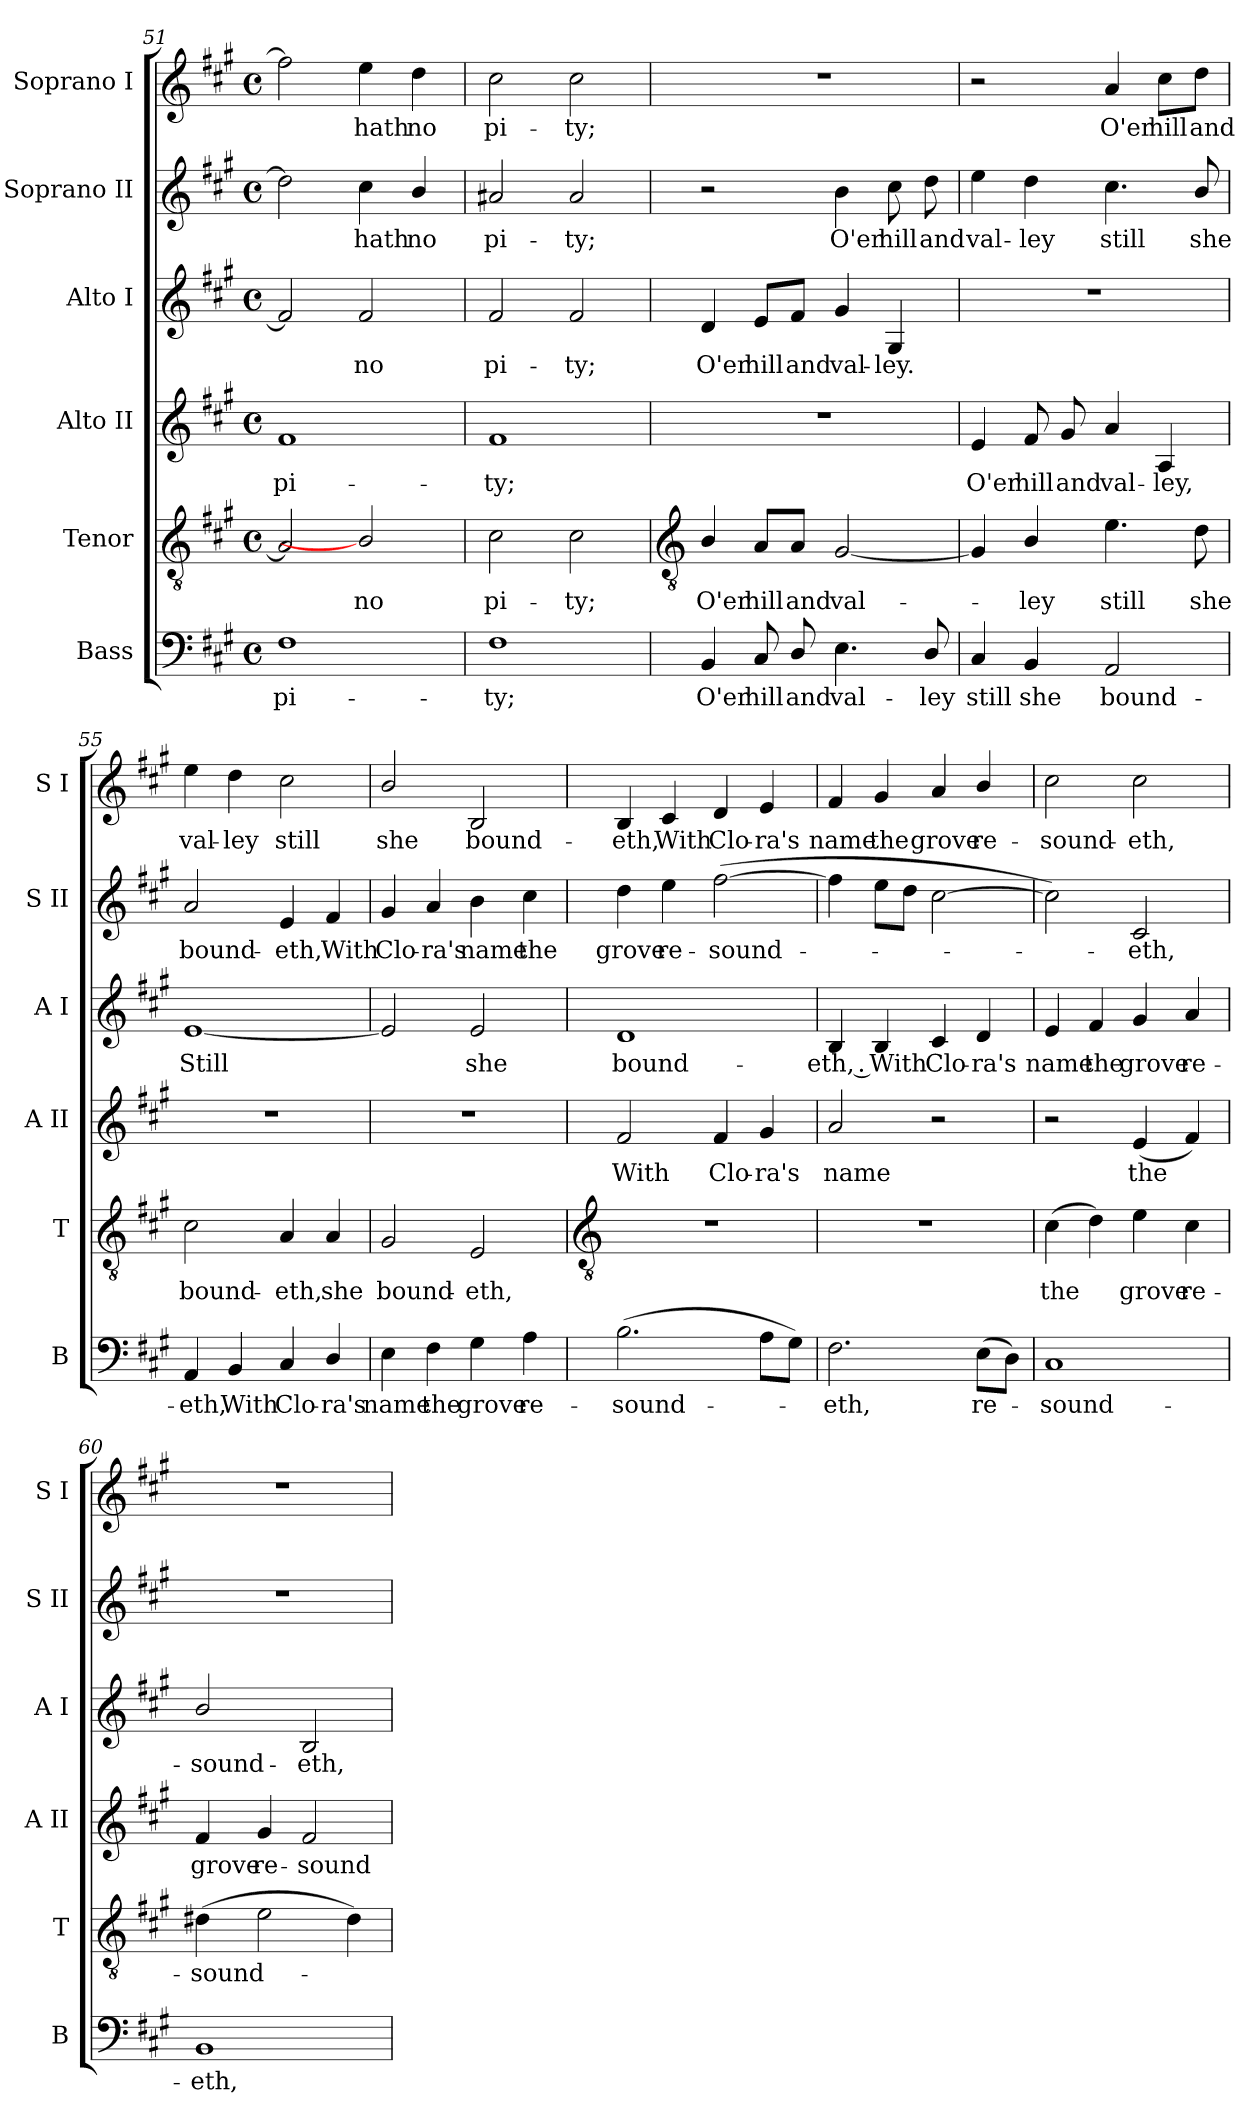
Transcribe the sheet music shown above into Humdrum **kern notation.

**kern	**text	**kern	**text	**kern	**text	**kern	**text	**kern	**text	**kern	**text
*part6	*part6	*part5	*part5	*part4	*part4	*part3	*part3	*part2	*part2	*part1	*part1
*staff6	*staff6	*staff5	*staff5	*staff4	*staff4	*staff3	*staff3	*staff2	*staff2	*staff1	*staff1
*I"Bass	*	*I"Tenor	*	*I"Alto II	*	*I"Alto I	*	*I"Soprano II	*	*I"Soprano I	*
*I'B	*	*I'T	*	*I'A II	*	*I'A I	*	*I'S II	*	*I'S I	*
*clefF4	*	*clefGv2	*	*clefG2	*	*clefG2	*	*clefG2	*	*clefG2	*
*k[f#c#g#]	*	*k[f#c#g#]	*	*k[f#c#g#]	*	*k[f#c#g#]	*	*k[f#c#g#]	*	*k[f#c#g#]	*
*A:	*	*A:	*	*A:	*	*A:	*	*A:	*	*A:	*
*M4/4	*	*M4/4	*	*M4/4	*	*M4/4	*	*M4/4	*	*M4/4	*
*met(c)	*	*met(c)	*	*met(c)	*	*met(c)	*	*met(c)	*	*met(c)	*
=51	=51	=51	=51	=51	=51	=51	=51	=51	=51	=51	=51
!	!LO:LY:b	!	!	!	!LO:LY:b	!	!	!	!	!	!
1F#	pi-	2A]	.	1f#	pi-	2f#]	.	2dd]	.	2ff#]	.
!	!	!	!LO:LY:b	!	!	!	!LO:LY:b	!	!LO:LY:b	!	!LO:LY:b
.	.	2B/]	no	.	.	2f#	no	4cc#	hath	4ee	hath
!	!	!	!	!	!	!	!	!	!LO:LY:b	!	!LO:LY:b
.	.	.	.	.	.	.	.	4b/	no	4dd	no
=52	=52	=52	=52	=52	=52	=52	=52	=52	=52	=52	=52
!	!LO:LY:b	!	!LO:LY:b	!	!LO:LY:b	!	!LO:LY:b	!	!LO:LY:b	!	!LO:LY:b
1F#	-ty;	2c#	pi-	1f#	-ty;	2f#	pi-	2a#X	pi-	2cc#	pi-
!	!	!	!LO:LY:b	!	!	!	!LO:LY:b	!	!LO:LY:b	!	!LO:LY:b
.	.	2c#	-ty;	.	.	2f#	-ty;	2a#	-ty;	2cc#	-ty;
!!LO:LB:g=z
=53	=53	=53	=53	=53	=53	=53	=53	=53	=53	=53	=53
*	*	*clefGv2	*	*	*	*	*	*	*	*	*
!	!LO:LY:b	!	!LO:LY:b	!	!	!	!LO:LY:b	!	!	!	!
4BB	O'er	4B/	O'er	1r	.	4d	O'er	2r	.	1r	.
!	!LO:LY:b	!	!LO:LY:b	!	!	!	!LO:LY:b	!	!	!	!
8C#	hill	8A/L	hill	.	.	8e/L	hill	.	.	.	.
!	!LO:LY:b	!	!LO:LY:b	!	!	!	!LO:LY:b	!	!	!	!
8D/	and	8A/J	and	.	.	8f#/J	and	.	.	.	.
!	!LO:LY:b	!	!LO:LY:b	!	!	!	!LO:LY:b	!	!LO:LY:b	!	!
4.E	val-	[2G#	val-	.	.	4g#	val-	4b	O'er	.	.
!	!	!	!	!	!	!	!LO:LY:b	!	!LO:LY:b	!	!
.	.	.	.	.	.	4G#	-ley.	8cc#	hill	.	.
!	!LO:LY:b	!	!	!	!	!	!	!	!LO:LY:b	!	!
8D/	-ley	.	.	.	.	.	.	8dd	and	.	.
=54	=54	=54	=54	=54	=54	=54	=54	=54	=54	=54	=54
!	!LO:LY:b	!	!	!	!LO:LY:b	!	!	!	!LO:LY:b	!	!
4C#	still	4G#]	.	4e	O'er	1r	.	4ee	val-	2r	.
!	!LO:LY:b	!	!LO:LY:b	!	!LO:LY:b	!	!	!	!LO:LY:b	!	!
4BB	she	4B/	ley	8f#	hill	.	.	4dd	-ley	.	.
!	!	!	!	!	!LO:LY:b	!	!	!	!	!	!
.	.	.	.	8g#L	and	.	.	.	.	.	.
!	!LO:LY:b	!	!LO:LY:b	!	!LO:LY:b	!	!	!	!LO:LY:b	!	!LO:LY:b
2AA	bound-	4.e	still	4a	val-	.	.	4.cc#	still	4a	O'er
!	!	!	!	!	!LO:LY:b	!	!	!	!	!	!LO:LY:b
.	.	.	.	4A	-ley,	.	.	.	.	8cc#\L	hill
!	!	!	!LO:LY:b	!	!	!	!	!	!LO:LY:b	!	!LO:LY:b
.	.	8d	she	.	.	.	.	8b/	she	8dd\J	and
=55	=55	=55	=55	=55	=55	=55	=55	=55	=55	=55	=55
!	!LO:LY:b	!	!LO:LY:b	!	!	!	!LO:LY:b	!	!LO:LY:b	!	!LO:LY:b
4AA	-eth,	2c#	bound-	1r	.	[1e	Still	2a	bound-	4ee	val-
!	!LO:LY:b	!	!	!	!	!	!	!	!	!	!LO:LY:b
4BB	With	.	.	.	.	.	.	.	.	4dd	-ley
!	!LO:LY:b	!	!LO:LY:b	!	!	!	!	!	!LO:LY:b	!	!LO:LY:b
4C#	Clo-	4A	-eth,	.	.	.	.	4e	-eth,	2cc#	still
!	!LO:LY:b	!	!LO:LY:b	!	!	!	!	!	!LO:LY:b	!	!
4D/	-ra's	4A	she	.	.	.	.	4f#	With	.	.
=56	=56	=56	=56	=56	=56	=56	=56	=56	=56	=56	=56
!	!LO:LY:b	!	!LO:LY:b	!	!	!	!	!	!LO:LY:b	!	!LO:LY:b
4E	name	2G#	bound-	1r	.	2e]	.	4g#	Clo-	2b/	she
!	!LO:LY:b	!	!	!	!	!	!	!	!LO:LY:b	!	!
4F#	the	.	.	.	.	.	.	4a	-ra's	.	.
!	!LO:LY:b	!	!LO:LY:b	!	!	!	!LO:LY:b	!	!LO:LY:b	!	!LO:LY:b
4G#	grove	2E	-eth,	.	.	2e	she	4b	name	2B	bound-
!	!LO:LY:b	!	!	!	!	!	!	!	!LO:LY:b	!	!
4A	re-	.	.	.	.	.	.	4cc#	the	.	.
!!LO:LB:g=z
=57	=57	=57	=57	=57	=57	=57	=57	=57	=57	=57	=57
*	*	*clefGv2	*	*	*	*	*	*	*	*	*
!	!LO:LY:b	!	!	!	!LO:LY:b	!	!LO:LY:b	!	!LO:LY:b	!	!LO:LY:b
(>2.B	-sound-	1r	.	2f#	With	1d	bound-	4dd	grove	4B	-eth,
!	!	!	!	!	!	!	!	!	!LO:LY:b	!	!LO:LY:b
.	.	.	.	.	.	.	.	4ee	re-	4c#	With
!	!	!	!	!	!LO:LY:b	!	!	!	!LO:LY:b	!	!LO:LY:b
.	.	.	.	4f#	Clo-	.	.	(>[2ff#	-sound-	4d	Clo-
!	!	!	!	!	!LO:LY:b	!	!	!	!	!	!LO:LY:b
8AL	.	.	.	4g#	-ra's	.	.	.	.	4e	-ra's
8G#J)	.	.	.	.	.	.	.	.	.	.	.
=58	=58	=58	=58	=58	=58	=58	=58	=58	=58	=58	=58
!	!LO:LY:b	!	!	!	!LO:LY:b	!	!LO:LY:b	!	!	!	!LO:LY:b
2.F#	eth,	1r	.	2a	name	4B	-eth, .	4ff#]	.	4f#	name
!	!	!	!	!	!	!	!LO:LY:b	!	!	!	!LO:LY:b
.	.	.	.	.	.	4B	With	8eeL	.	4g#	the
.	.	.	.	.	.	.	.	8ddJ	.	.	.
!	!	!	!	!	!	!	!LO:LY:b	!	!	!	!LO:LY:b
.	.	.	.	2r	.	4c#	Clo-	[2cc#	.	4a	grove
!	!LO:LY:b	!	!	!	!	!	!LO:LY:b	!	!	!	!LO:LY:b
(>8EL	re-	.	.	.	.	4d	-ra's	.	.	4b/	re-
8DJ)	.	.	.	.	.	.	.	.	.	.	.
=59	=59	=59	=59	=59	=59	=59	=59	=59	=59	=59	=59
!	!LO:LY:b	!	!LO:LY:b	!	!	!	!LO:LY:b	!	!	!	!LO:LY:b
1C#	sound-	(>4c#	the	2r	.	4e	name	2cc#])	.	2cc#	-sound-
!	!	!	!	!	!	!	!LO:LY:b	!	!	!	!
.	.	4d)	.	.	.	4f#	the	.	.	.	.
!	!	!	!LO:LY:b	!	!LO:LY:b	!	!LO:LY:b	!	!LO:LY:b	!	!LO:LY:b
.	.	4e	grove	(<4e	the	4g#	grove	2c#	eth,	2cc#	-eth,
!	!	!	!LO:LY:b	!	!	!	!LO:LY:b	!	!	!	!
.	.	4c#	re-	4f#)	.	4a	re-	.	.	.	.
=60	=60	=60	=60	=60	=60	=60	=60	=60	=60	=60	=60
!	!LO:LY:b	!	!LO:LY:b	!	!LO:LY:b	!	!LO:LY:b	!	!	!	!
1BB	-eth,	(>4d#X	-sound-	4f#	grove	2b/	-sound-	1r	.	1r	.
!	!	!	!	!	!LO:LY:b	!	!	!	!	!	!
.	.	2e	.	4g#	re-	.	.	.	.	.	.
!	!	!	!	!	!LO:LY:b	!	!LO:LY:b	!	!	!	!
.	.	.	.	2f#	-sound-	2B	-eth,	.	.	.	.
.	.	4d#)	.	.	.	.	.	.	.	.	.
=	=	=	=	=	=	=	=	=	=	=	=
*-	*-	*-	*-	*-	*-	*-	*-	*-	*-	*-	*-
